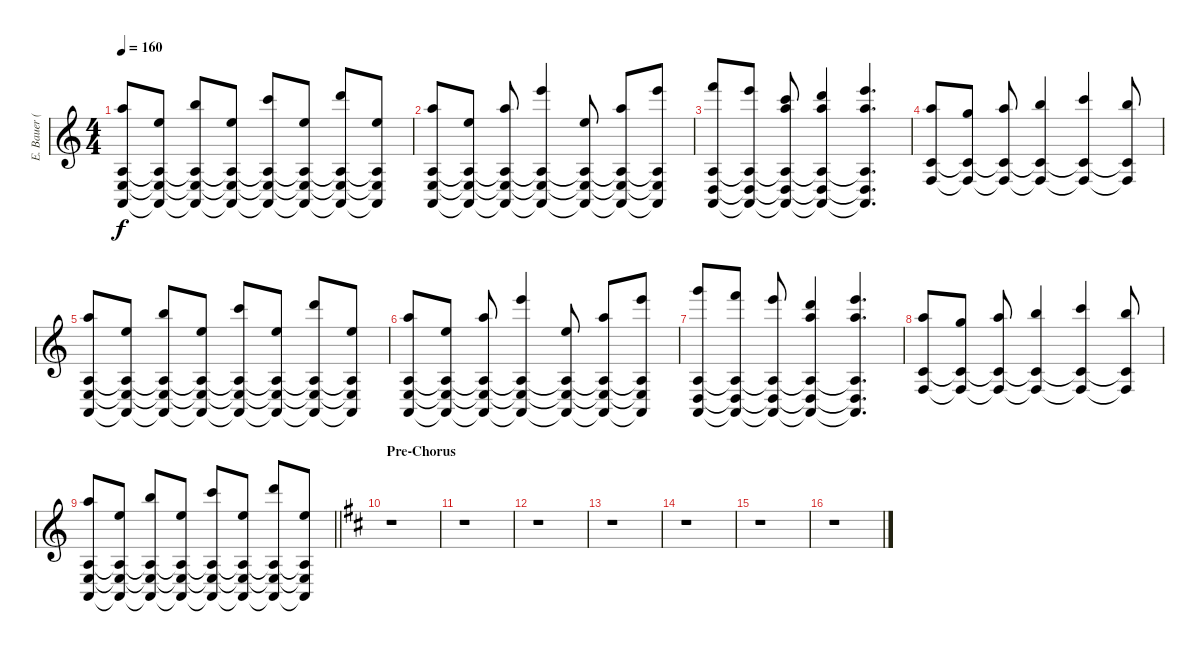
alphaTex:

\track ("E. Bauer (Keyboard)" "E. Bauer (") {instrument acousticgrandpiano}
\staff {score}
\tuning (E4 B3 G3 D3 A2 E2) {hide}
\ts (4 4)
\tempo 160
\clef g2
\ks c
(17.1 2.3 2.4 0.5).8{dy f} (12.1 2.3{t} 2.4{t} 0.5{t}).8 (19.1 2.3{t} 2.4{t} 0.5{t}).8 (12.1 2.3{t} 2.4{t} 0.5{t}).8 (20.1 2.3{t} 2.4{t} 0.5{t}).8 (12.1 2.3{t} 2.4{t} 0.5{t}).8 (22.1 2.3{t} 2.4{t} 0.5{t}).8 (12.1 2.3{t} 2.4{t} 0.5{t}).8 |
(17.1 2.3 2.4 0.5).8 (12.1 2.3{t} 2.4{t} 0.5{t}).8 (17.1 2.3{t} 2.4{t} 0.5{t}).8 (24.1 2.3{t} 2.4{t} 0.5{t}).4 (12.1 2.3{t} 2.4{t} 0.5{t}).8 (17.1 2.3{t} 2.4{t} 0.5{t}).8 (24.1 2.3{t} 2.4{t} 0.5{t}).8 |
(25.1 2.3 0.4 0.5).8 (24.1 2.3{t} 0.4{t} 0.5{t}).8 (17.1 25.2 2.3{t} 0.4{t} 0.5{t}).8 (17.1 27.2 2.3{t} 0.4{t} 0.5{t}).4 (17.1 29.2 2.3{t} 0.4{t} 0.5{t}).4{d} |
(17.1 5.3 3.4).8 (15.1 5.3{t} 3.4{t}).8 (17.1 5.3{t} 3.4{t}).8 (19.1 5.3{t} 3.4{t}).4 (20.1 5.3{t} 3.4{t}).4 (19.1 5.3{t} 3.4{t}).8 |
(17.1 2.3 2.4 0.5).8 (12.1 2.3{t} 2.4{t} 0.5{t}).8 (19.1 2.3{t} 2.4{t} 0.5{t}).8 (12.1 2.3{t} 2.4{t} 0.5{t}).8 (20.1 2.3{t} 2.4{t} 0.5{t}).8 (12.1 2.3{t} 2.4{t} 0.5{t}).8 (22.1 2.3{t} 2.4{t} 0.5{t}).8 (12.1 2.3{t} 2.4{t} 0.5{t}).8 |
(17.1 2.3 2.4 0.5).8 (12.1 2.3{t} 2.4{t} 0.5{t}).8 (17.1 2.3{t} 2.4{t} 0.5{t}).8 (24.1 2.3{t} 2.4{t} 0.5{t}).4 (12.1 2.3{t} 2.4{t} 0.5{t}).8 (17.1 2.3{t} 2.4{t} 0.5{t}).8 (24.1 2.3{t} 2.4{t} 0.5{t}).8 |
(27.1 2.3 0.4 0.5).8 (25.1 2.3{t} 0.4{t} 0.5{t}).8 (29.2 2.3{t} 0.4{t} 0.5{t}).8 (17.1 27.2 2.3{t} 0.4{t} 0.5{t}).4 (17.1 29.2 2.3{t} 0.4{t} 0.5{t}).4{d} |
(17.1 5.3 3.4).8 (15.1 5.3{t} 3.4{t}).8 (17.1 5.3{t} 3.4{t}).8 (19.1 5.3{t} 3.4{t}).4 (20.1 5.3{t} 3.4{t}).4 (19.1 5.3{t} 3.4{t}).8 |
\barLineRight lightlight
(17.1 2.3 2.4 0.5).8 (12.1 2.3{t} 2.4{t} 0.5{t}).8 (19.1 2.3{t} 2.4{t} 0.5{t}).8 (12.1 2.3{t} 2.4{t} 0.5{t}).8 (20.1 2.3{t} 2.4{t} 0.5{t}).8 (12.1 2.3{t} 2.4{t} 0.5{t}).8 (22.1 2.3{t} 2.4{t} 0.5{t}).8 (12.1 2.3{t} 2.4{t} 0.5{t}).8 |
\section ("" "Pre-Chorus")
\ks bminor
r.1 |
r.1 |
r.1 |
r.1 |
r.1 |
r.1 |
r.1
